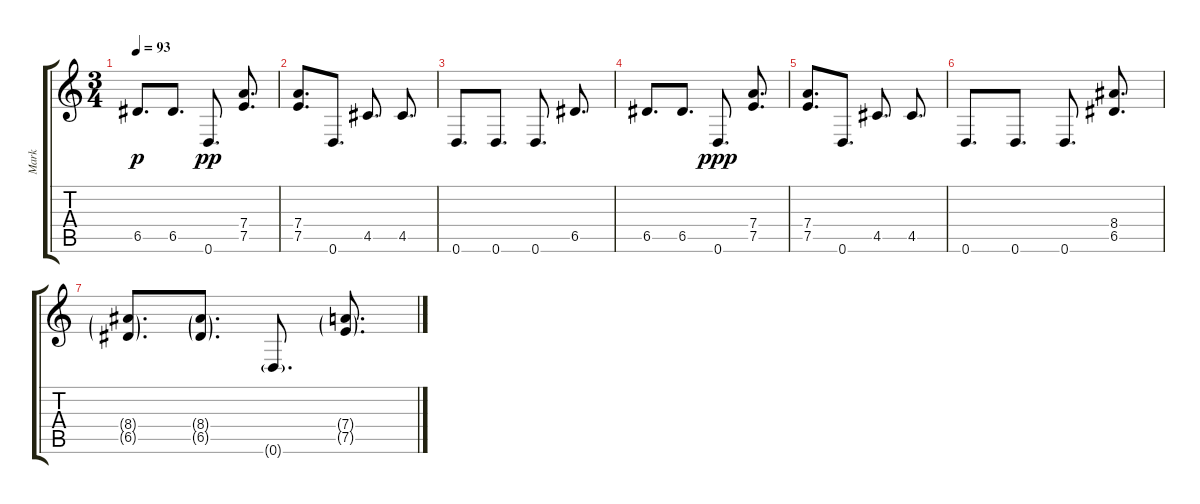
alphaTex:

\track ("Mark" "Mark") {solo instrument overdrivenguitar}
\staff {score tabs}
\tuning (E4 B3 G3 D3 A2 D2) {hide}
\ts (3 4)
\tempo 93
\clef g2
\ks c
6.5.8{d dy p} 6.5.8{d} 0.6.8{d dy pp} (7.4 7.5).8{d} |
(7.4 7.5).8{d} 0.6.8{d} 4.5.8{d} 4.5.8{d} |
0.6.8{d} 0.6.8{d} 0.6.8{d} 6.5.8{d} |
6.5.8{d} 6.5.8{d} 0.6.8{d dy ppp} (7.4 7.5).8{d} |
(7.4 7.5).8{d} 0.6.8{d} 4.5.8{d} 4.5.8{d} |
0.6.8{d} 0.6.8{d} 0.6.8{d} (8.4 6.5).8{d} |
(8.4{g} 6.5{g}).8{d} (8.4{g} 6.5{g}).8{d} 0.6{g}.8{d} (7.4{g} 7.5{g}).8{d}
